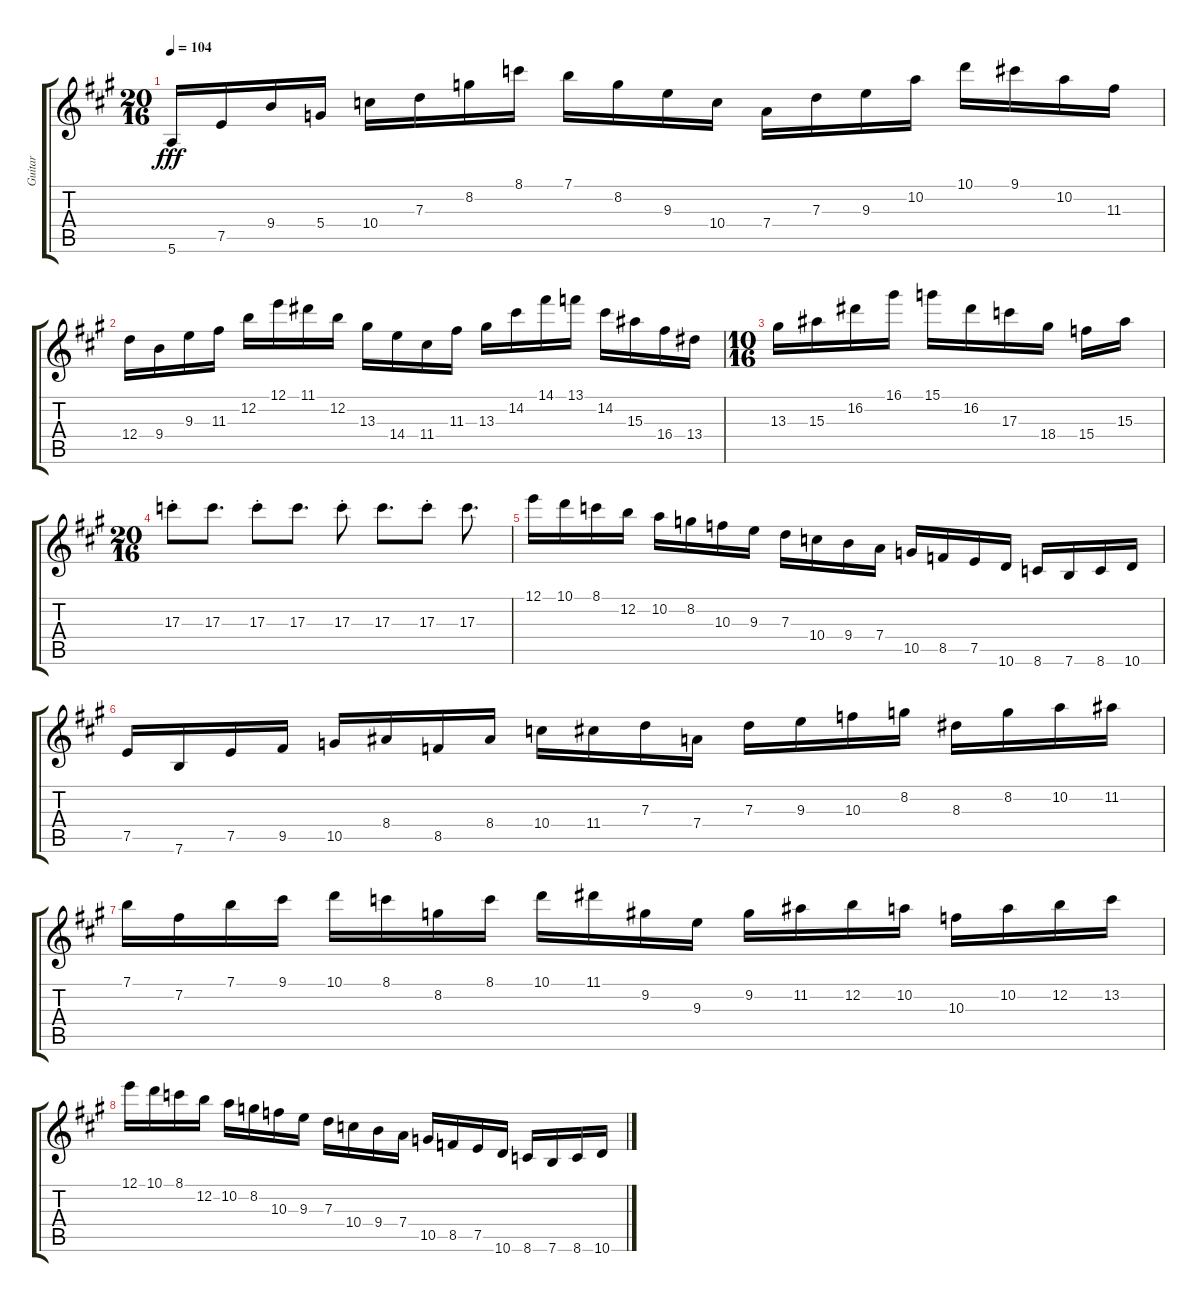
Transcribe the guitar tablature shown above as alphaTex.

\track ("Guitar " "Guitar ") {instrument electricguitarclean}
\staff {score tabs}
\tuning (E4 B3 G3 D3 A2 E2) {hide}
\ts (20 16)
\tempo 104
\clef g2
\ks a
5.6.16{dy fff} 7.5.16 9.4.16 5.4.16 10.4.16 7.3.16 8.2.16 8.1.16 7.1.16 8.2.16 9.3.16 10.4.16 7.4.16 7.3.16 9.3.16 10.2.16 10.1.16 9.1.16 10.2.16 11.3.16 |
12.4.16 9.4.16 9.3.16 11.3.16 12.2.16 12.1.16 11.1.16 12.2.16 13.3.16 14.4.16 11.4.16 11.3.16 13.3.16 14.2.16 14.1.16 13.1.16 14.2.16 15.3.16 16.4.16 13.4.16 |
\ts (10 16)
13.3.16 15.3.16 16.2.16 16.1.16 15.1.16 16.2.16 17.3.16 18.4.16 15.4.16 15.3.16 |
\ts (20 16)
17.3{st}.8 17.3.8{d} 17.3{st}.8 17.3.8{d} 17.3{st}.8 17.3.8{d} 17.3{st}.8 17.3.8{d} |
12.1.16 10.1.16 8.1.16 12.2.16 10.2.16 8.2.16 10.3.16 9.3.16 7.3.16 10.4.16 9.4.16 7.4.16 10.5.16 8.5.16 7.5.16 10.6.16 8.6.16 7.6.16 8.6.16 10.6.16 |
7.5.16 7.6.16 7.5.16 9.5.16 10.5.16 8.4.16 8.5.16 8.4.16 10.4.16 11.4.16 7.3.16 7.4.16 7.3.16 9.3.16 10.3.16 8.2.16 8.3.16 8.2.16 10.2.16 11.2.16 |
7.1.16 7.2.16 7.1.16 9.1.16 10.1.16 8.1.16 8.2.16 8.1.16 10.1.16 11.1.16 9.2.16 9.3.16 9.2.16 11.2.16 12.2.16 10.2.16 10.3.16 10.2.16 12.2.16 13.2.16 |
12.1.16 10.1.16 8.1.16 12.2.16 10.2.16 8.2.16 10.3.16 9.3.16 7.3.16 10.4.16 9.4.16 7.4.16 10.5.16 8.5.16 7.5.16 10.6.16 8.6.16 7.6.16 8.6.16 10.6.16
